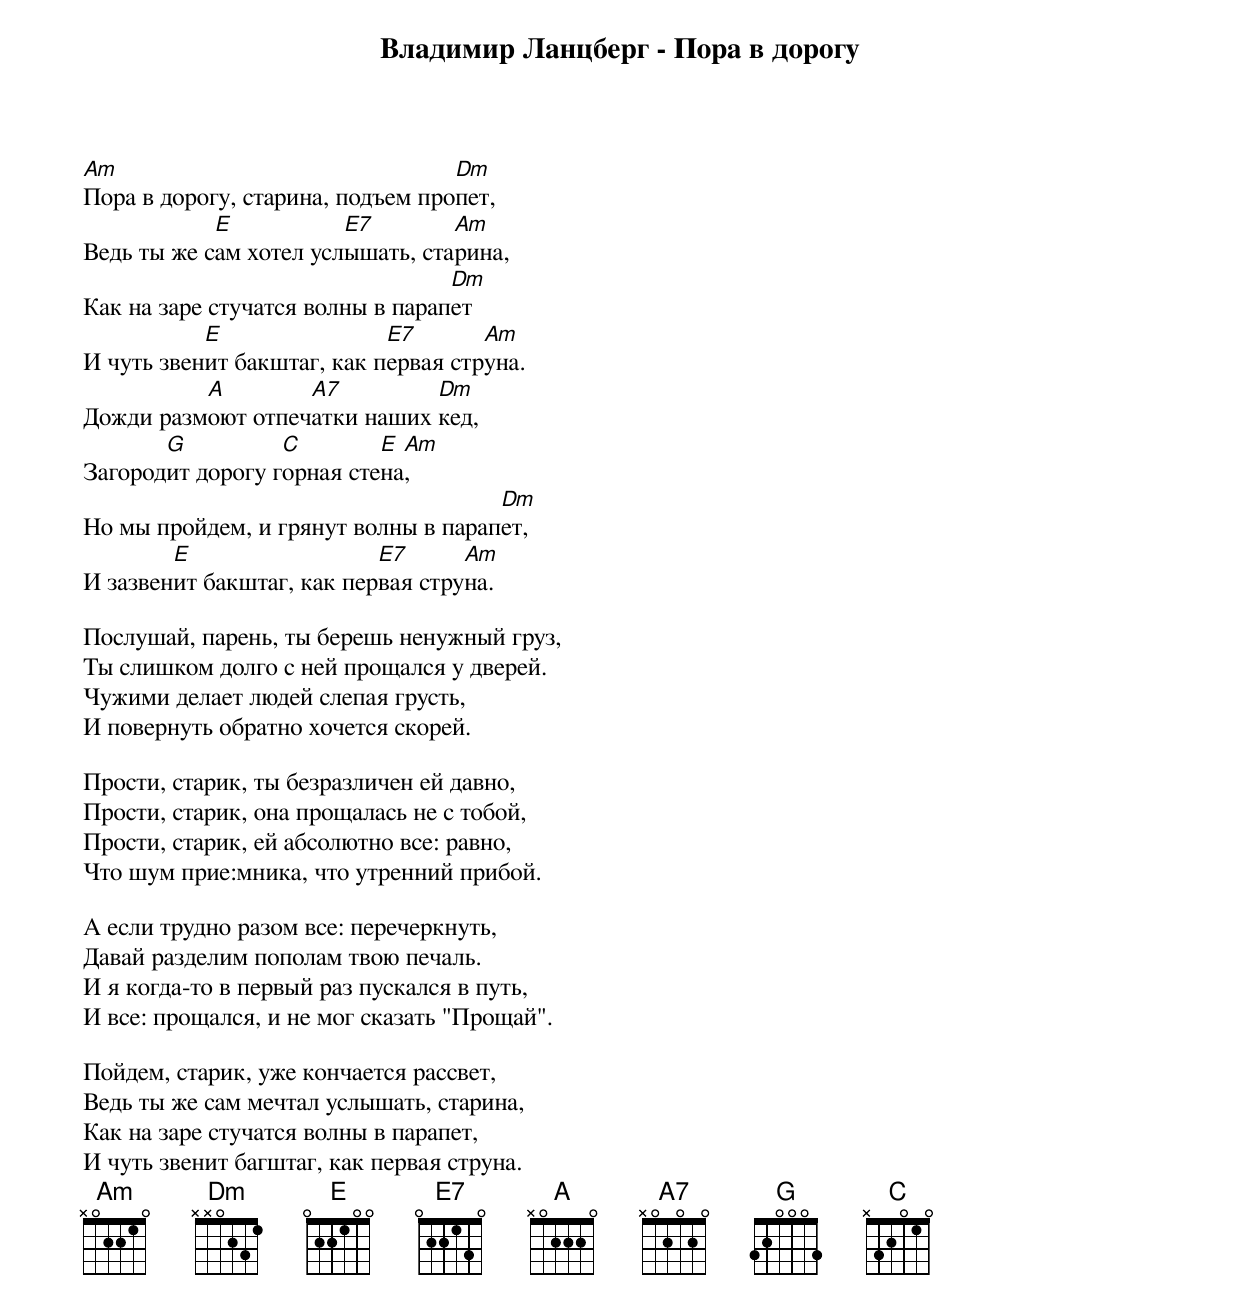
Владимир Ланцберг - Пора в дорогу

Am                                Dm
Пора в дорогу, старина, подъем пропет,
            E           E7        Am
Ведь ты же сам хотел услышать, старина,
                                  Dm
Как на заре стучатся волны в парапет
           E                E7       Am
И чуть звенит бакштаг, как первая струна.
          A        A7         Dm
Дожди размоют отпечатки наших кед,
       G          C        E Am
Загородит дорогу горная стена,
                                     Dm
Но мы пройдем, и грянут волны в парапет,
        E                  E7      Am
И зазвенит бакштаг, как первая струна.

Послушай, парень, ты берешь ненужный груз,
Ты слишком долго с ней прощался у дверей.
Чужими делает людей слепая грусть,
И повернуть обратно хочется скорей.

Прости, старик, ты безразличен ей давно,
Прости, старик, она прощалась не с тобой,
Прости, старик, ей абсолютно все: равно,
Что шум прие:мника, что утренний прибой.

А если трудно разом все: перечеркнуть,
Давай разделим пополам твою печаль.
И я когда-то в первый раз пускался в путь,
И все: прощался, и не мог сказать "Прощай".

Пойдем, старик, уже кончается рассвет,
Ведь ты же сам мечтал услышать, старина,
Как на заре стучатся волны в парапет,
И чуть звенит багштаг, как первая струна.
